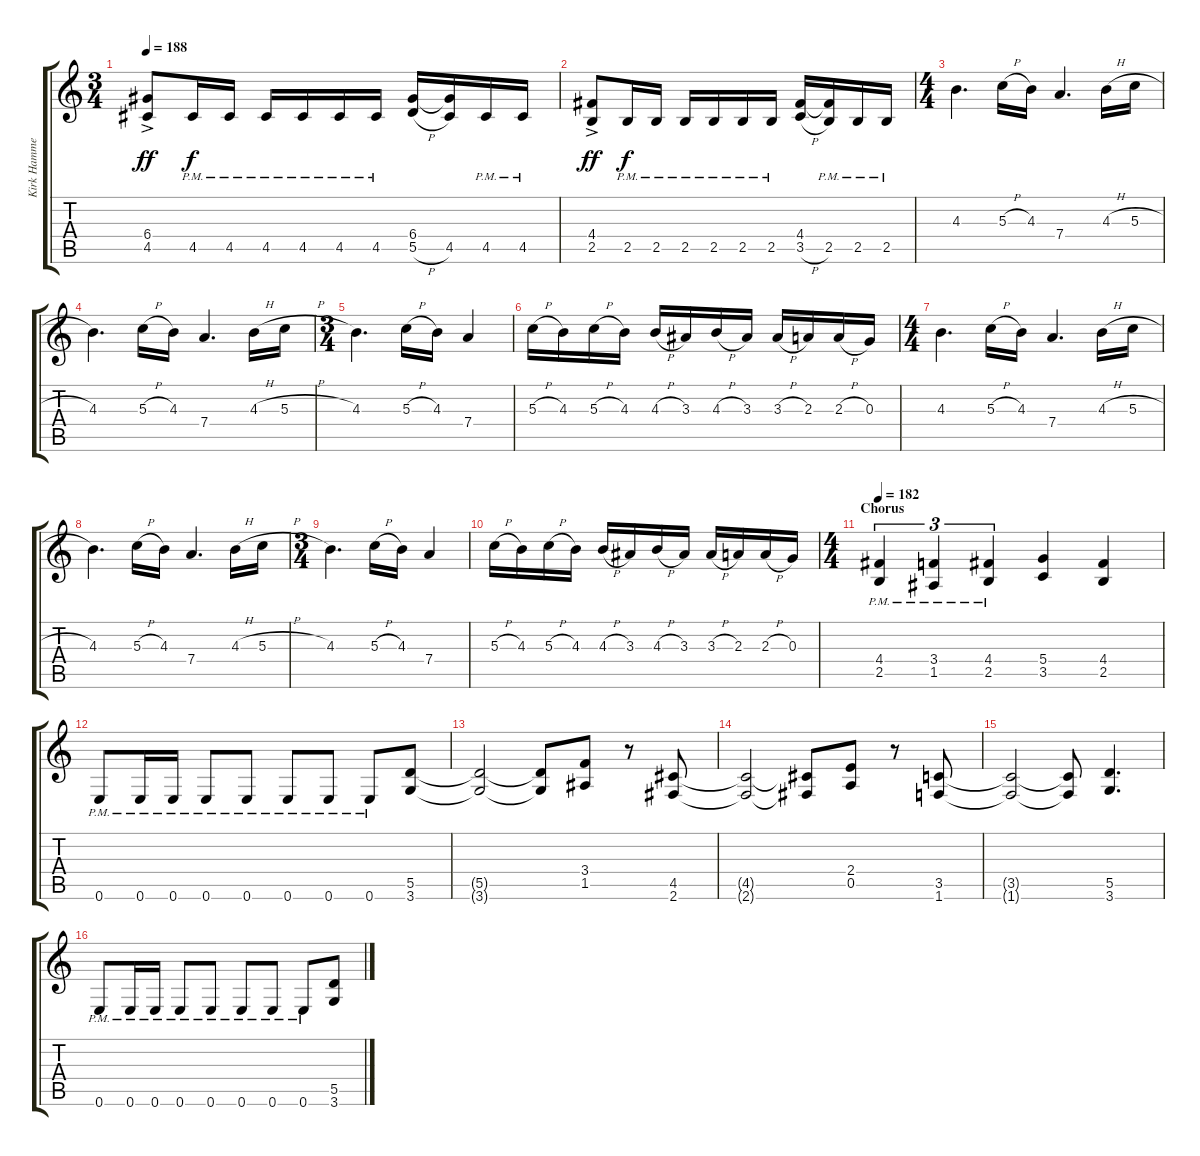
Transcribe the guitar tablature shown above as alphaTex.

\track ("Kirk Hammett (Lead Guitar)" "Kirk Hamme") {instrument distortionguitar}
\staff {score tabs}
\tuning (E4 B3 G3 D3 A2 E2) {hide}
\ts (3 4)
\tempo 188
\clef g2
\ks c
(6.4{ac} 4.5{ac}).8{dy ff} 4.5{pm}.16{dy f} 4.5{pm}.16 4.5{pm}.16 4.5{pm}.16 4.5{pm}.16 4.5{pm}.16 (6.4 5.5{h}).16 (6.4{t} 4.5).16 4.5{pm}.16 4.5{pm}.16 |
(4.4{ac} 2.5{ac}).8{dy ff} 2.5{pm}.16{dy f} 2.5{pm}.16 2.5{pm}.16 2.5{pm}.16 2.5{pm}.16 2.5{pm}.16 (4.4 3.5{h}).16 (4.4{t} 2.5{pm}).16 2.5{pm}.16 2.5{pm}.16 |
\ts (4 4)
4.3.4{d} 5.3{h}.16 4.3.16 7.4.4{d} 4.3{h}.16 5.3{h}.16 |
4.3.4{d} 5.3{h}.16 4.3.16 7.4.4{d} 4.3{h}.16 5.3{h}.16 |
\ts (3 4)
4.3.4{d} 5.3{h}.16 4.3.16 7.4.4 |
5.3{h}.16 4.3.16 5.3{h}.16 4.3.16 4.3{h}.16 3.3.16 4.3{h}.16 3.3.16 3.3{h}.16 2.3.16 2.3{h}.16 0.3.16 |
\ts (4 4)
4.3.4{d} 5.3{h}.16 4.3.16 7.4.4{d} 4.3{h}.16 5.3{h}.16 |
4.3.4{d} 5.3{h}.16 4.3.16 7.4.4{d} 4.3{h}.16 5.3{h}.16 |
\ts (3 4)
4.3.4{d} 5.3{h}.16 4.3.16 7.4.4 |
5.3{h}.16 4.3.16 5.3{h}.16 4.3.16 4.3{h}.16 3.3.16 4.3{h}.16 3.3.16 3.3{h}.16 2.3.16 2.3{h}.16 0.3.16 |
\ts (4 4)
\section ("" "Chorus")
\tempo 182
(4.4{pm} 2.5{pm}).4{tu (3 2)} (3.4{pm} 1.5{pm}).4{tu (3 2)} (4.4{pm} 2.5{pm}).4{tu (3 2)} (5.4 3.5).4 (4.4 2.5).4 |
0.6{pm}.8 0.6{pm}.16 0.6{pm}.16 0.6{pm}.8 0.6{pm}.8 0.6{pm}.8 0.6{pm}.8 0.6{pm}.8 (5.5 3.6).8 |
(5.5{t} 3.6{t}).2 (5.5{t} 3.6{t}).8 (3.4 1.5).8 r.8 (4.5 2.6).8 |
(4.5{t} 2.6{t}).2 (4.5{t} 2.6{t}).8 (2.4 0.5).8 r.8 (3.5 1.6).8 |
(3.5{t} 1.6{t}).2 (3.5{t} 1.6{t}).8 (5.5 3.6).4{d} |
0.6{pm}.8 0.6{pm}.16 0.6{pm}.16 0.6{pm}.8 0.6{pm}.8 0.6{pm}.8 0.6{pm}.8 0.6{pm}.8 (5.5 3.6).8
